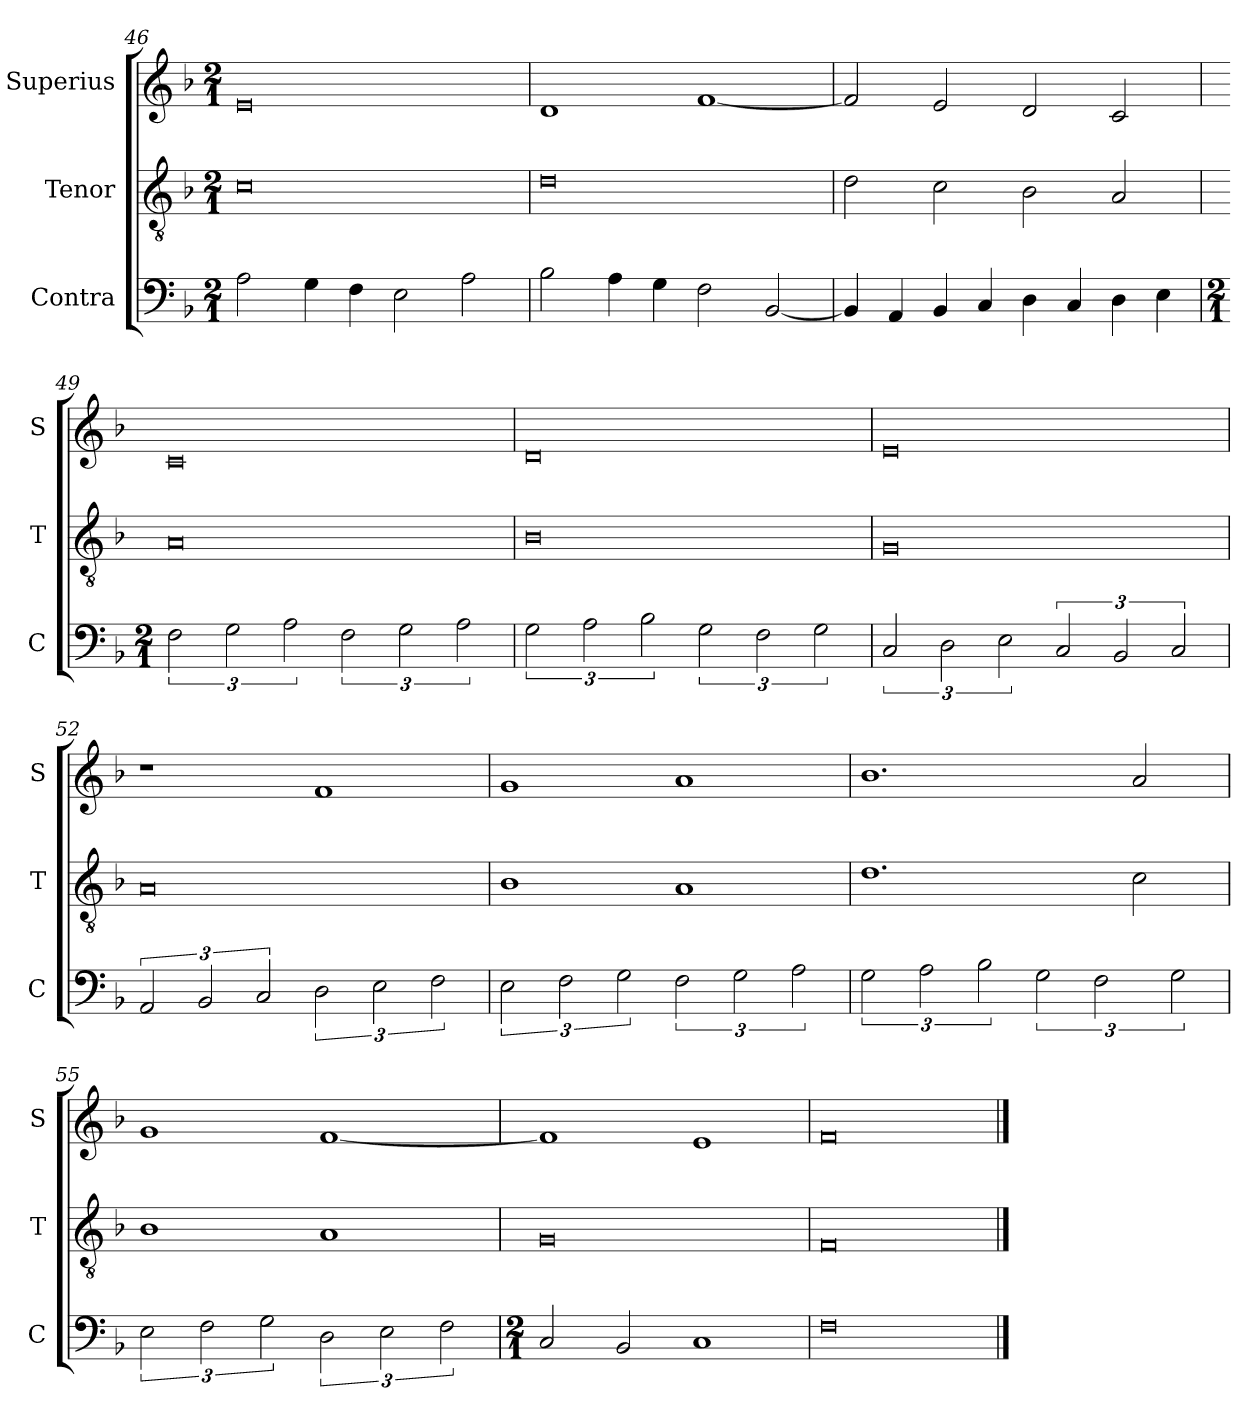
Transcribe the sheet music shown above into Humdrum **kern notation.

**kern	**kern	**kern
*part3	*part2	*part1
*staff3	*staff2	*staff1
*I"Contra	*I"Tenor	*I"Superius
*I'C	*I'T	*I'S
*clefF4	*clefGv2	*clefG2
*k[b-]	*k[b-]	*k[b-]
*M2/1	*M2/1	*M2/1
=46	=46	=46
2A\	0c	0e
4G\	.	.
4F\	.	.
2E\	.	.
2A\	.	.
=47	=47	=47
2B-\	0d	1d
4A\	.	.
4G\	.	.
2F\	.	[1f
[2BB-/	.	.
=48	=48	=48
4BB-/]	2d\	2f/]
4AA/	.	.
4BB-/	2c\	2e/
4C/	.	.
4D\	2B-\	2d/
4C/	.	.
4D\	2A/	2c/
4E\	.	.
=49	=49	=49
*M2/1	*	*
3F\	0A	0c
3G\	.	.
3A\	.	.
3F\	.	.
3G\	.	.
3A\	.	.
=50	=50	=50
3G\	0B-	0d
3A\	.	.
3B-\	.	.
3G\	.	.
3F\	.	.
3G\	.	.
=51	=51	=51
3C/	0G	0e
3D\	.	.
3E\	.	.
3C/	.	.
3BB-/	.	.
3C/	.	.
=52	=52	=52
3AA/	0A	1r
3BB-/	.	.
3C/	.	.
3D\	.	1f
3E\	.	.
3F\	.	.
=53	=53	=53
3E\	1B-	1g
3F\	.	.
3G\	.	.
3F\	1A	1a
3G\	.	.
3A\	.	.
=54	=54	=54
3G\	1.d	1.b-
3A\	.	.
3B-\	.	.
3G\	.	.
3F\	.	.
.	2c\	2a/
3G\	.	.
=55	=55	=55
3E\	1B-	1g
3F\	.	.
3G\	.	.
3D\	1A	[1f
3E\	.	.
3F\	.	.
=56	=56	=56
*M2/1	*	*
2C/	0G	1f]
2BB-/	.	.
1C	.	1e
=57	=57	=57
0F	0F	0f
==	==	==
*-	*-	*-
